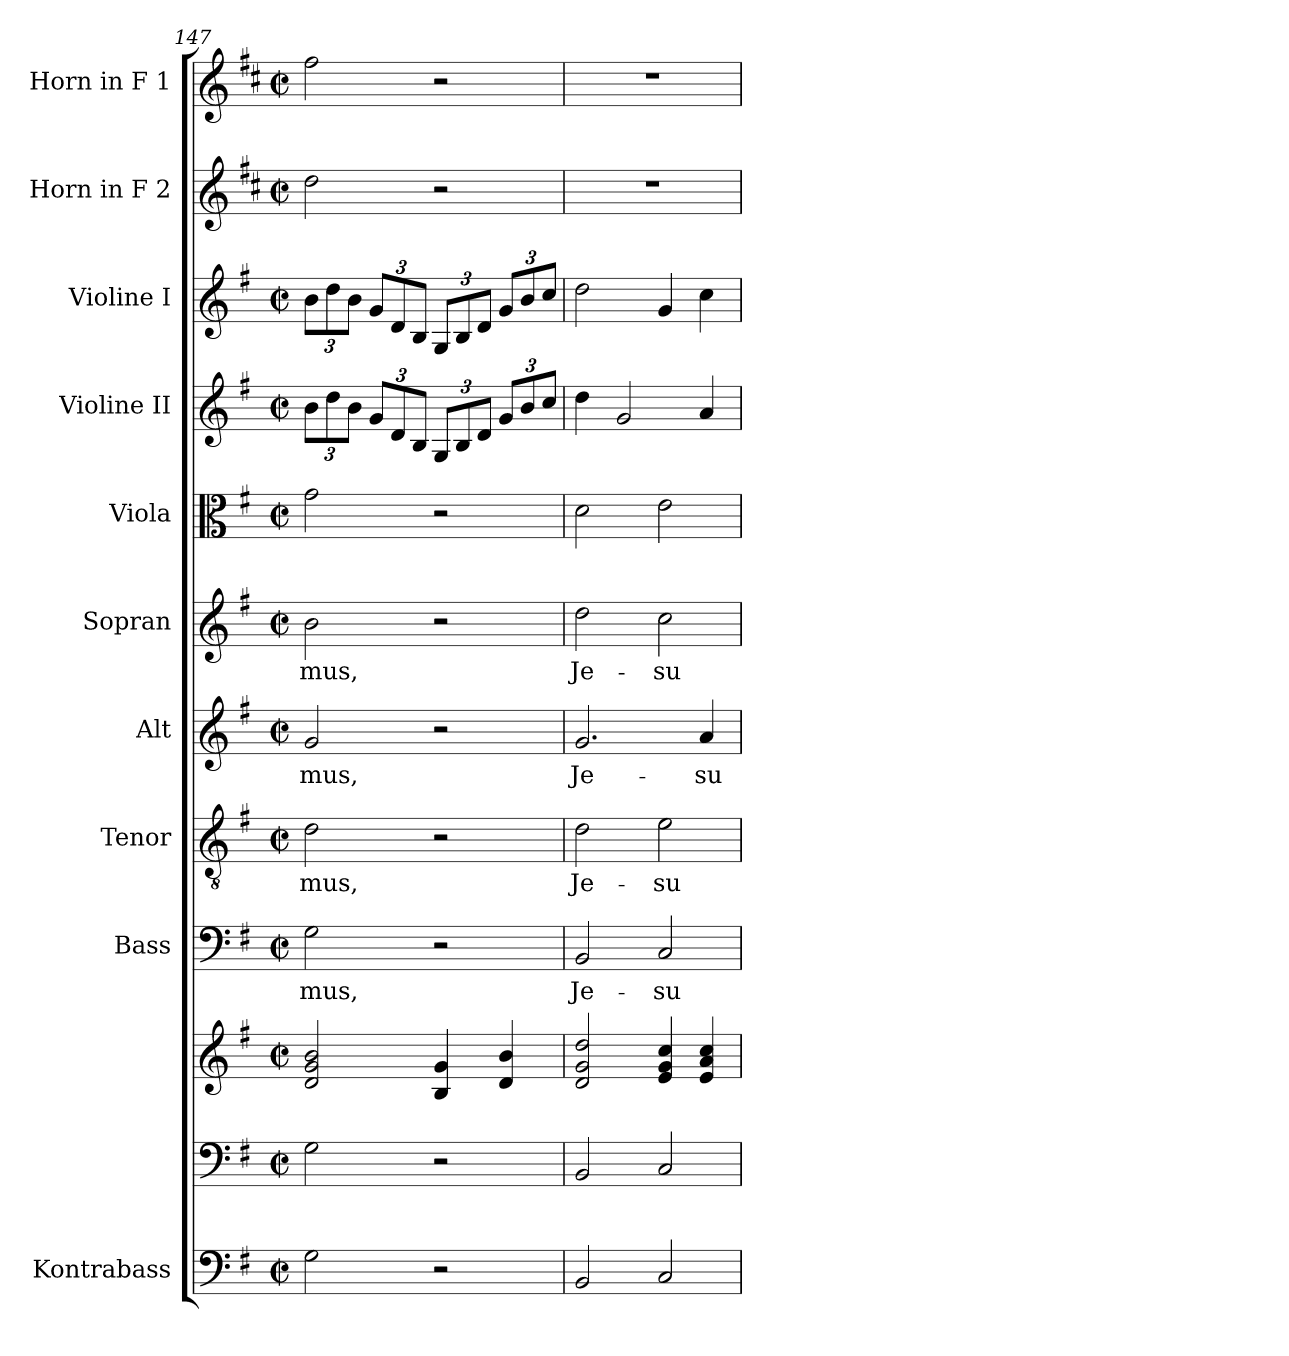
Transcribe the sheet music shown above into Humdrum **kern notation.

**kern	**kern	**kern	**kern	**text	**kern	**text	**kern	**text	**kern	**text	**kern	**kern	**kern	**kern	**kern
*part11	*part10	*part10	*part9	*part9	*part8	*part8	*part7	*part7	*part6	*part6	*part5	*part4	*part3	*part2	*part1
*staff12	*staff11	*staff10	*staff9	*staff9	*staff8	*staff8	*staff7	*staff7	*staff6	*staff6	*staff5	*staff4	*staff3	*staff2	*staff1
*I"Kontrabass	*	*	*I"Bass	*	*I"Tenor	*	*I"Alt	*	*I"Sopran	*	*I"Viola	*I"Violine II	*I"Violine I	*I"Horn in F 2	*I"Horn in F 1
*I'Kb.	*	*	*I'B.	*	*I'T.	*	*I'A.	*	*I'S.	*	*I'Vla.	*I'Vl. II	*I'Vl. I	*	*
!!LO:PB:g=z
*clefF4	*clefF4	*clefG2	*clefF4	*	*clefGv2	*	*clefG2	*	*clefG2	*	*clefC3	*clefG2	*clefG2	*clefG2	*clefG2
*ITrd7c12	*	*	*	*	*	*	*	*	*	*	*	*	*	*ITrd4c7	*ITrd4c7
*k[f#]	*k[f#]	*k[f#]	*k[f#]	*	*k[f#]	*	*k[f#]	*	*k[f#]	*	*k[f#]	*k[f#]	*k[f#]	*k[f#]	*k[f#]
*G:	*G:	*G:	*G:	*	*G:	*	*G:	*	*G:	*	*G:	*G:	*G:	*G:	*G:
*M2/2	*M2/2	*M2/2	*M2/2	*	*M2/2	*	*M2/2	*	*M2/2	*	*M2/2	*M2/2	*M2/2	*M2/2	*M2/2
*met(c|)	*met(c|)	*met(c|)	*met(c|)	*	*met(c|)	*	*met(c|)	*	*met(c|)	*	*met(c|)	*met(c|)	*met(c|)	*met(c|)	*met(c|)
=147	=147	=147	=147	=147	=147	=147	=147	=147	=147	=147	=147	=147	=147	=147	=147
!	!	!	!	!LO:LY:b	!	!LO:LY:b	!	!LO:LY:b	!	!LO:LY:b	!	!	!	!	!
*	*	*	*	*	*	*	*	*	*	*	*	*Xbrackettup	*Xbrackettup	*	*
2GG\	2G\	2d/ 2g/ 2b/	2G\	-mus,	2d\	-mus,	2g/	-mus,	2b\	-mus,	2g\	12b\L	12b\L	2g\	2b\
.	.	.	.	.	.	.	.	.	.	.	.	12dd\	12dd\	.	.
.	.	.	.	.	.	.	.	.	.	.	.	12b\J	12b\J	.	.
.	.	.	.	.	.	.	.	.	.	.	.	12g/L	12g/L	.	.
.	.	.	.	.	.	.	.	.	.	.	.	12d/	12d/	.	.
.	.	.	.	.	.	.	.	.	.	.	.	12B/J	12B/J	.	.
2r	2r	4B/ 4g/	2r	.	2r	.	2r	.	2r	.	2r	12G/L	12G/L	2r	2r
.	.	.	.	.	.	.	.	.	.	.	.	12B/	12B/	.	.
.	.	.	.	.	.	.	.	.	.	.	.	12d/J	12d/J	.	.
.	.	4d/ 4b/	.	.	.	.	.	.	.	.	.	12g/L	12g/L	.	.
.	.	.	.	.	.	.	.	.	.	.	.	12b/	12b/	.	.
.	.	.	.	.	.	.	.	.	.	.	.	12cc/J	12cc/J	.	.
=148	=148	=148	=148	=148	=148	=148	=148	=148	=148	=148	=148	=148	=148	=148	=148
!	!	!	!	!LO:LY:b	!	!LO:LY:b	!	!LO:LY:b	!	!LO:LY:b	!	!	!	!	!
2BBB/	2BB/	2d/ 2g/ 2dd/	2BB/	Je-	2d\	Je-	2.g/	Je-	2dd\	Je-	2d\	4dd\	2dd\	1r	1r
.	.	.	.	.	.	.	.	.	.	.	.	2g/	.	.	.
!	!	!	!	!LO:LY:b	!	!LO:LY:b	!	!	!	!LO:LY:b	!	!	!	!	!
2CC/	2C/	4e/ 4g/ 4cc/	2C/	-su	2e\	-su	.	.	2cc\	-su	2e\	.	4g/	.	.
!	!	!	!	!	!	!	!	!LO:LY:b	!	!	!	!	!	!	!
.	.	4e/ 4a/ 4cc/	.	.	.	.	4a/	-su	.	.	.	4a/	4cc\	.	.
=	=	=	=	=	=	=	=	=	=	=	=	=	=	=	=
*-	*-	*-	*-	*-	*-	*-	*-	*-	*-	*-	*-	*-	*-	*-	*-
